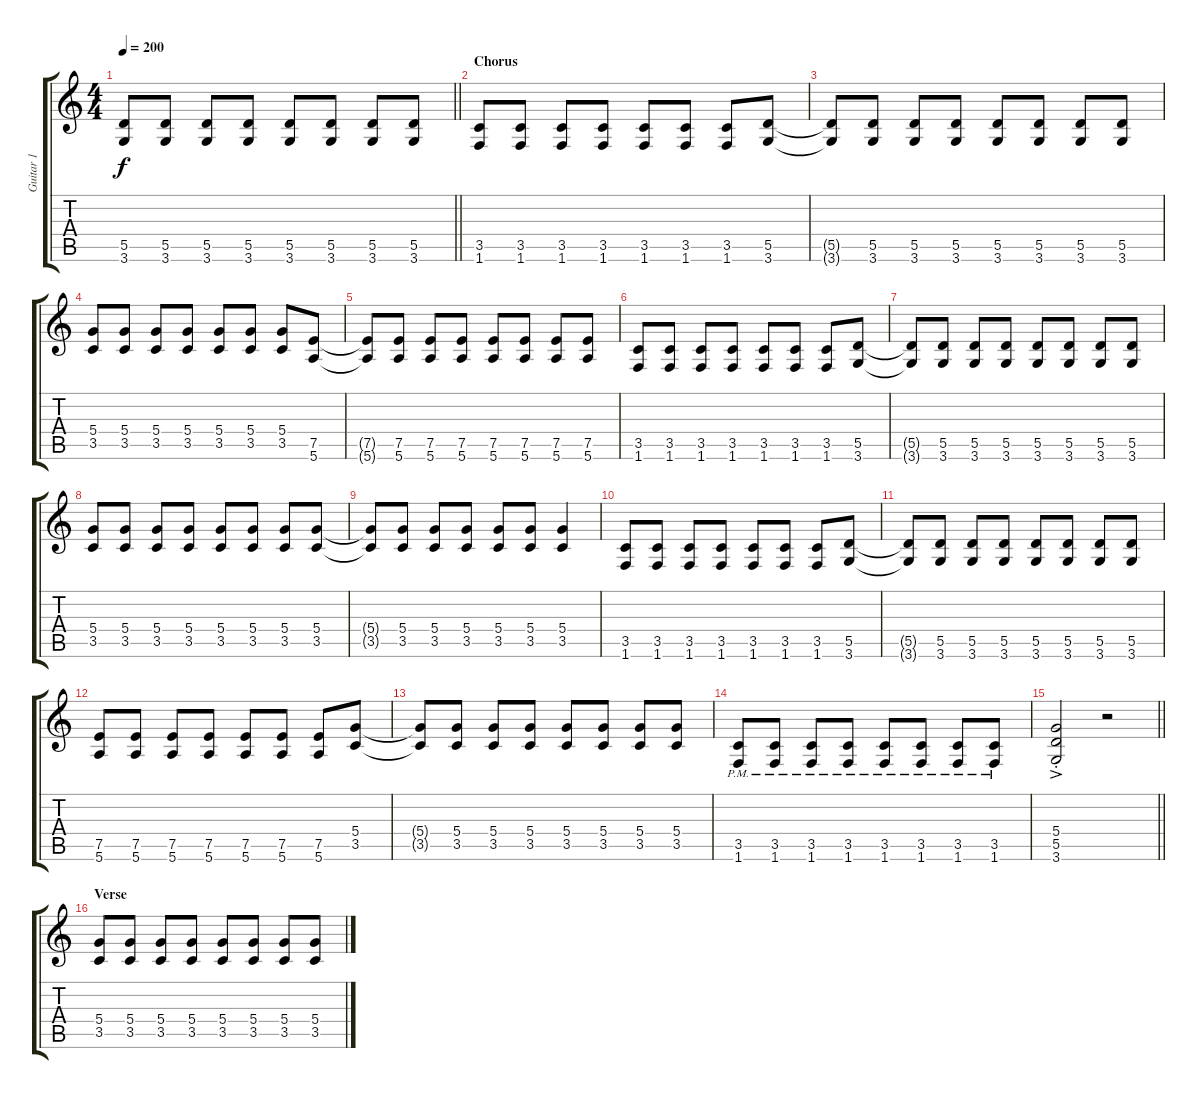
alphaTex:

\track ("Guitar 1" "Guitar 1") {instrument distortionguitar}
\staff {score tabs}
\tuning (E4 B3 G3 D3 A2 E2) {hide}
\ts (4 4)
\tempo 200
\clef g2
\barLineRight lightlight
\ks c
(5.5 3.6).8{dy f} (5.5 3.6).8 (5.5 3.6).8 (5.5 3.6).8 (5.5 3.6).8 (5.5 3.6).8 (5.5 3.6).8 (5.5 3.6).8 |
\section ("" "Chorus")
(3.5 1.6).8 (3.5 1.6).8 (3.5 1.6).8 (3.5 1.6).8 (3.5 1.6).8 (3.5 1.6).8 (3.5 1.6).8 (5.5 3.6).8 |
(5.5{t} 3.6{t}).8 (5.5 3.6).8 (5.5 3.6).8 (5.5 3.6).8 (5.5 3.6).8 (5.5 3.6).8 (5.5 3.6).8 (5.5 3.6).8 |
(5.4 3.5).8 (5.4 3.5).8 (5.4 3.5).8 (5.4 3.5).8 (5.4 3.5).8 (5.4 3.5).8 (5.4 3.5).8 (7.5 5.6).8 |
(7.5{t} 5.6{t}).8 (7.5 5.6).8 (7.5 5.6).8 (7.5 5.6).8 (7.5 5.6).8 (7.5 5.6).8 (7.5 5.6).8 (7.5 5.6).8 |
(3.5 1.6).8 (3.5 1.6).8 (3.5 1.6).8 (3.5 1.6).8 (3.5 1.6).8 (3.5 1.6).8 (3.5 1.6).8 (5.5 3.6).8 |
(5.5{t} 3.6{t}).8 (5.5 3.6).8 (5.5 3.6).8 (5.5 3.6).8 (5.5 3.6).8 (5.5 3.6).8 (5.5 3.6).8 (5.5 3.6).8 |
(5.4 3.5).8 (5.4 3.5).8 (5.4 3.5).8 (5.4 3.5).8 (5.4 3.5).8 (5.4 3.5).8 (5.4 3.5).8 (5.4 3.5).8 |
(5.4{t} 3.5{t}).8 (5.4 3.5).8 (5.4 3.5).8 (5.4 3.5).8 (5.4 3.5).8 (5.4 3.5).8 (5.4 3.5).4 |
(3.5 1.6).8 (3.5 1.6).8 (3.5 1.6).8 (3.5 1.6).8 (3.5 1.6).8 (3.5 1.6).8 (3.5 1.6).8 (5.5 3.6).8 |
(5.5{t} 3.6{t}).8 (5.5 3.6).8 (5.5 3.6).8 (5.5 3.6).8 (5.5 3.6).8 (5.5 3.6).8 (5.5 3.6).8 (5.5 3.6).8 |
(7.5 5.6).8 (7.5 5.6).8 (7.5 5.6).8 (7.5 5.6).8 (7.5 5.6).8 (7.5 5.6).8 (7.5 5.6).8 (5.4 3.5).8 |
(5.4{t} 3.5{t}).8 (5.4 3.5).8 (5.4 3.5).8 (5.4 3.5).8 (5.4 3.5).8 (5.4 3.5).8 (5.4 3.5).8 (5.4 3.5).8 |
(3.5{pm} 1.6{pm}).8 (3.5{pm} 1.6{pm}).8 (3.5{pm} 1.6{pm}).8 (3.5{pm} 1.6{pm}).8 (3.5{pm} 1.6{pm}).8 (3.5{pm} 1.6{pm}).8 (3.5{pm} 1.6{pm}).8 (3.5{pm} 1.6{pm}).8 |
\barLineRight lightlight
(5.4{ac st} 5.5{ac st} 3.6{ac st}).2 r.2 |
\section ("" "Verse")
(5.4 3.5).8 (5.4 3.5).8 (5.4 3.5).8 (5.4 3.5).8 (5.4 3.5).8 (5.4 3.5).8 (5.4 3.5).8 (5.4 3.5).8
